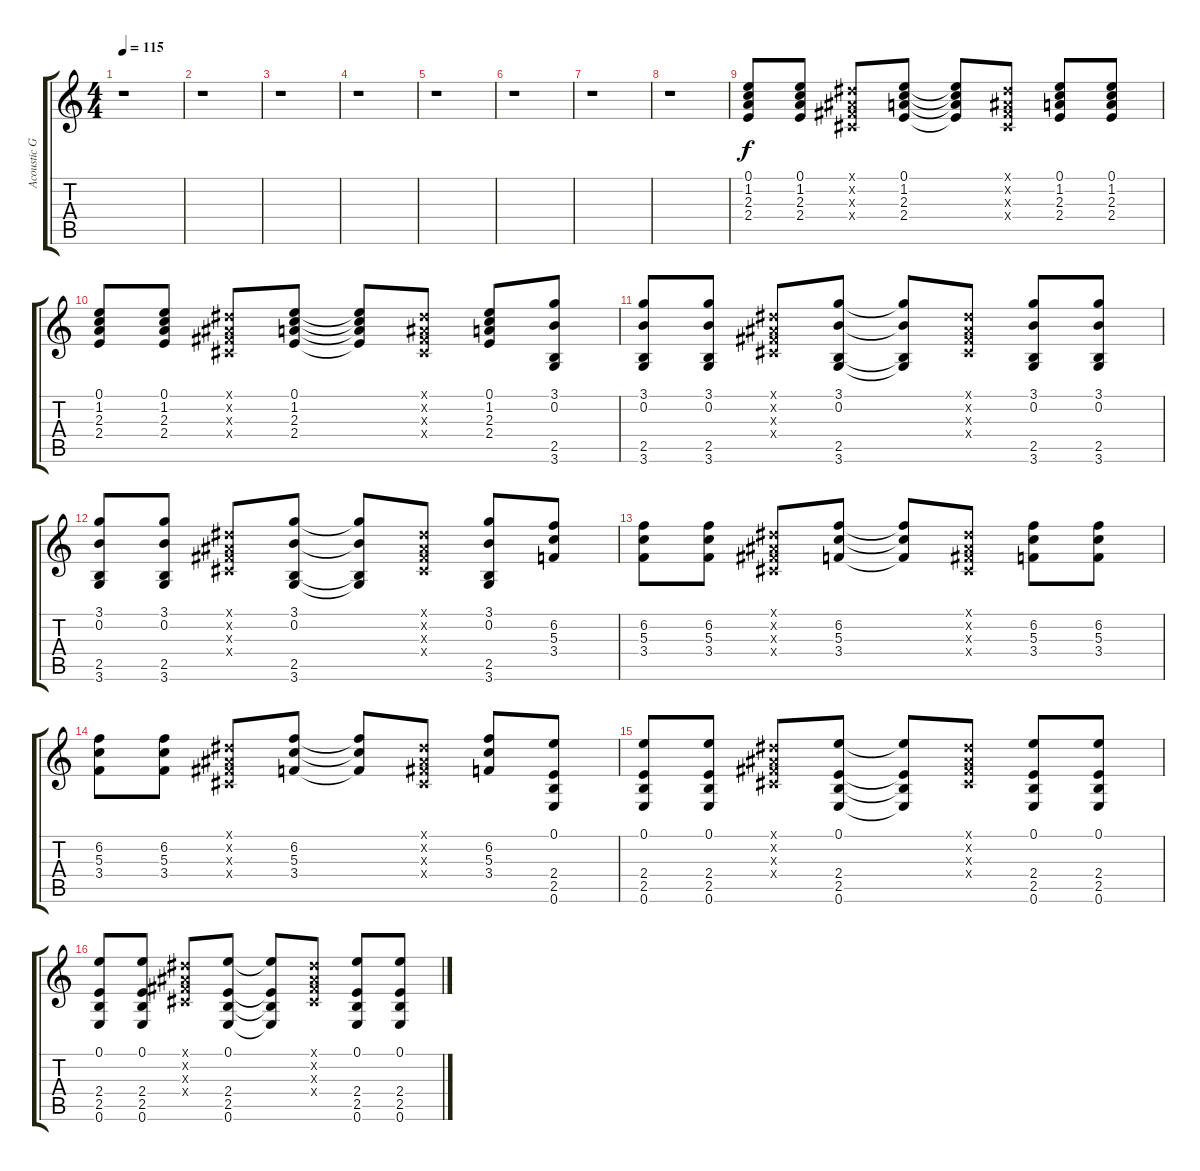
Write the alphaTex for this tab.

\track ("Acoustic Guitar" "Acoustic G") {instrument acousticguitarnylon}
\staff {score tabs}
\tuning (E4 B3 G3 D3 A2 E2) {hide}
\ts (4 4)
\tempo 115
\clef g2
\ks c
r.1{dy f} |
r.1 |
r.1 |
r.1 |
r.1 |
r.1 |
r.1 |
r.1 |
(0.1 1.2 2.3 2.4).8 (0.1 1.2 2.3 2.4).8 (-1.1{x} -1.2{x} -1.3{x} -1.4{x}).8 (0.1 1.2 2.3 2.4).8 (0.1{t} 1.2{t} 2.3{t} 2.4{t}).8 (-1.1{x} -1.2{x} -1.3{x} -1.4{x}).8 (0.1 1.2 2.3 2.4).8 (0.1 1.2 2.3 2.4).8 |
(0.1 1.2 2.3 2.4).8 (0.1 1.2 2.3 2.4).8 (-1.1{x} -1.2{x} -1.3{x} -1.4{x}).8 (0.1 1.2 2.3 2.4).8 (0.1{t} 1.2{t} 2.3{t} 2.4{t}).8 (-1.1{x} -1.2{x} -1.3{x} -1.4{x}).8 (0.1 1.2 2.3 2.4).8 (3.1 0.2 2.5 3.6).8 |
(3.1 0.2 2.5 3.6).8 (3.1 0.2 2.5 3.6).8 (-1.1{x} -1.2{x} -1.3{x} -1.4{x}).8 (3.1 0.2 2.5 3.6).8 (3.1{t} 0.2{t} 2.5{t} 3.6{t}).8 (-1.1{x} -1.2{x} -1.3{x} -1.4{x}).8 (3.1 0.2 2.5 3.6).8 (3.1 0.2 2.5 3.6).8 |
(3.1 0.2 2.5 3.6).8 (3.1 0.2 2.5 3.6).8 (-1.1{x} -1.2{x} -1.3{x} -1.4{x}).8 (3.1 0.2 2.5 3.6).8 (3.1{t} 0.2{t} 2.5{t} 3.6{t}).8 (-1.1{x} -1.2{x} -1.3{x} -1.4{x}).8 (3.1 0.2 2.5 3.6).8 (6.2 5.3 3.4).8 |
(6.2 5.3 3.4).8 (6.2 5.3 3.4).8 (-1.1{x} -1.2{x} -1.3{x} -1.4{x}).8 (6.2 5.3 3.4).8 (6.2{t} 5.3{t} 3.4{t}).8 (-1.1{x} -1.2{x} -1.3{x} -1.4{x}).8 (6.2 5.3 3.4).8 (6.2 5.3 3.4).8 |
(6.2 5.3 3.4).8 (6.2 5.3 3.4).8 (-1.1{x} -1.2{x} -1.3{x} -1.4{x}).8 (6.2 5.3 3.4).8 (6.2{t} 5.3{t} 3.4{t}).8 (-1.1{x} -1.2{x} -1.3{x} -1.4{x}).8 (6.2 5.3 3.4).8 (0.1 2.4 2.5 0.6).8 |
(0.1 2.4 2.5 0.6).8 (0.1 2.4 2.5 0.6).8 (-1.1{x} -1.2{x} -1.3{x} -1.4{x}).8 (0.1 2.4 2.5 0.6).8 (0.1{t} 2.4{t} 2.5{t} 0.6{t}).8 (-1.1{x} -1.2{x} -1.3{x} -1.4{x}).8 (0.1 2.4 2.5 0.6).8 (0.1 2.4 2.5 0.6).8 |
(0.1 2.4 2.5 0.6).8 (0.1 2.4 2.5 0.6).8 (-1.1{x} -1.2{x} -1.3{x} -1.4{x}).8 (0.1 2.4 2.5 0.6).8 (0.1{t} 2.4{t} 2.5{t} 0.6{t}).8 (-1.1{x} -1.2{x} -1.3{x} -1.4{x}).8 (0.1 2.4 2.5 0.6).8 (0.1 2.4 2.5 0.6).8
